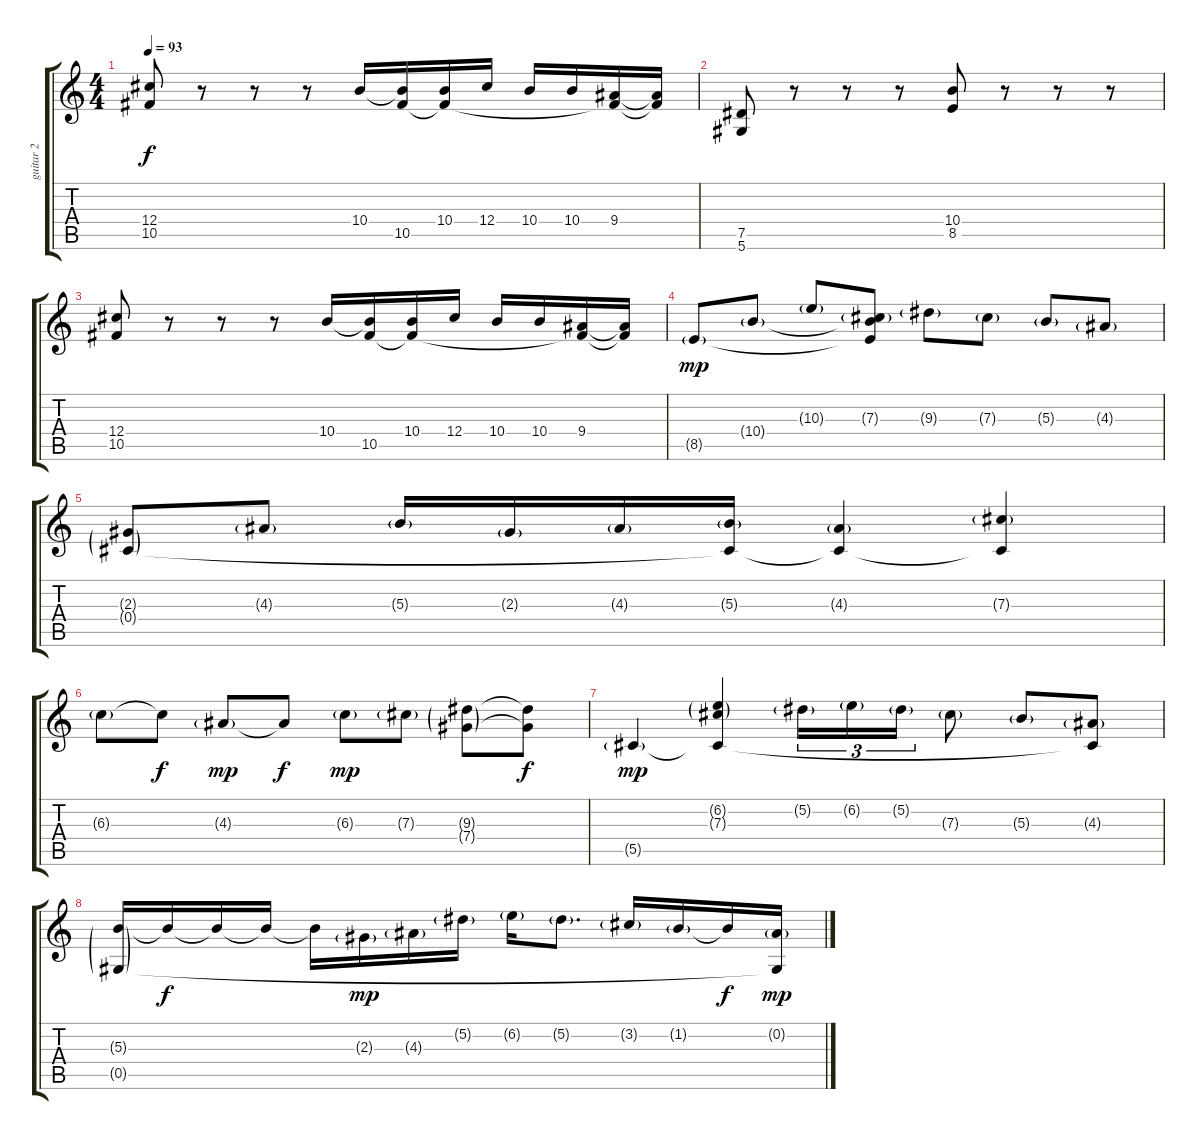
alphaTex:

\track ("guitar 2" "guitar 2") {instrument distortionguitar}
\staff {score tabs}
\tuning (Eb4 Bb3 Gb3 Db3 Ab2 Eb2) {hide}
\ts (4 4)
\tempo 93
\clef g2
\ks c
(12.4 10.5).8{dy f} r.8 r.8 r.8 10.4.16 (10.4{t} 10.5).16 (10.4 10.5{t}).16 12.4.16 10.4.16 10.4.16 (9.4 10.5{t}).16 (9.4{t} 10.5{t}).16 |
(7.5 5.6).8{volume 9} r.8 r.8 r.8 (10.4 8.5).8 r.8 r.8 r.8 |
(12.4 10.5).8 r.8 r.8 r.8 10.4.16 (10.4{t} 10.5).16 (10.4 10.5{t}).16 12.4.16 10.4.16 10.4.16 (9.4 10.5{t}).16 (9.4{t} 10.5{t}).16 |
8.5{g}.8{dy mp} 10.4{g}.8 10.3{g}.8 (7.3{g} 10.4{t} 8.5{t}).8 9.3{g}.8 7.3{g}.8 5.3{g}.8 4.3{g}.8 |
(2.3{g} 0.4{g}).8 4.3{g}.8 5.3{g}.16 2.3{g}.16 4.3{g}.16 (5.3{g} 0.4{t}).16 (4.3{g} 0.4{t}).4 (7.3{g} 0.4{t}).4 |
6.3{g}.8 6.3{t}.8{dy f} 4.3{g}.8{dy mp} 4.3{t}.8{dy f} 6.3{g}.8{dy mp} 7.3{g}.8 (9.3{g} 7.4{g}).8 (9.3{t} 7.4{t}).8{dy f} |
5.5{g}.4{dy mp} (6.2{g} 7.3{g} 5.5{t}).4 5.2{g}.16{tu (3 2)} 6.2{g}.16{tu (3 2)} 5.2{g}.16{tu (3 2)} 7.3{g}.8 5.3{g}.8 (4.3{g} 5.5{t}).8 |
(5.3{g} 0.5{g}).16 5.3{t}.16{dy f} 5.3{t}.16 5.3{t}.16 5.3{t}.16 2.3{g}.16{dy mp} 4.3{g}.16 5.2{g}.16 6.2{g}.16 5.2{g}.8{d} 3.2{g}.16 1.2{g}.16 1.2{t}.16{dy f} (0.2{g} 0.5{t}).16{dy mp}
